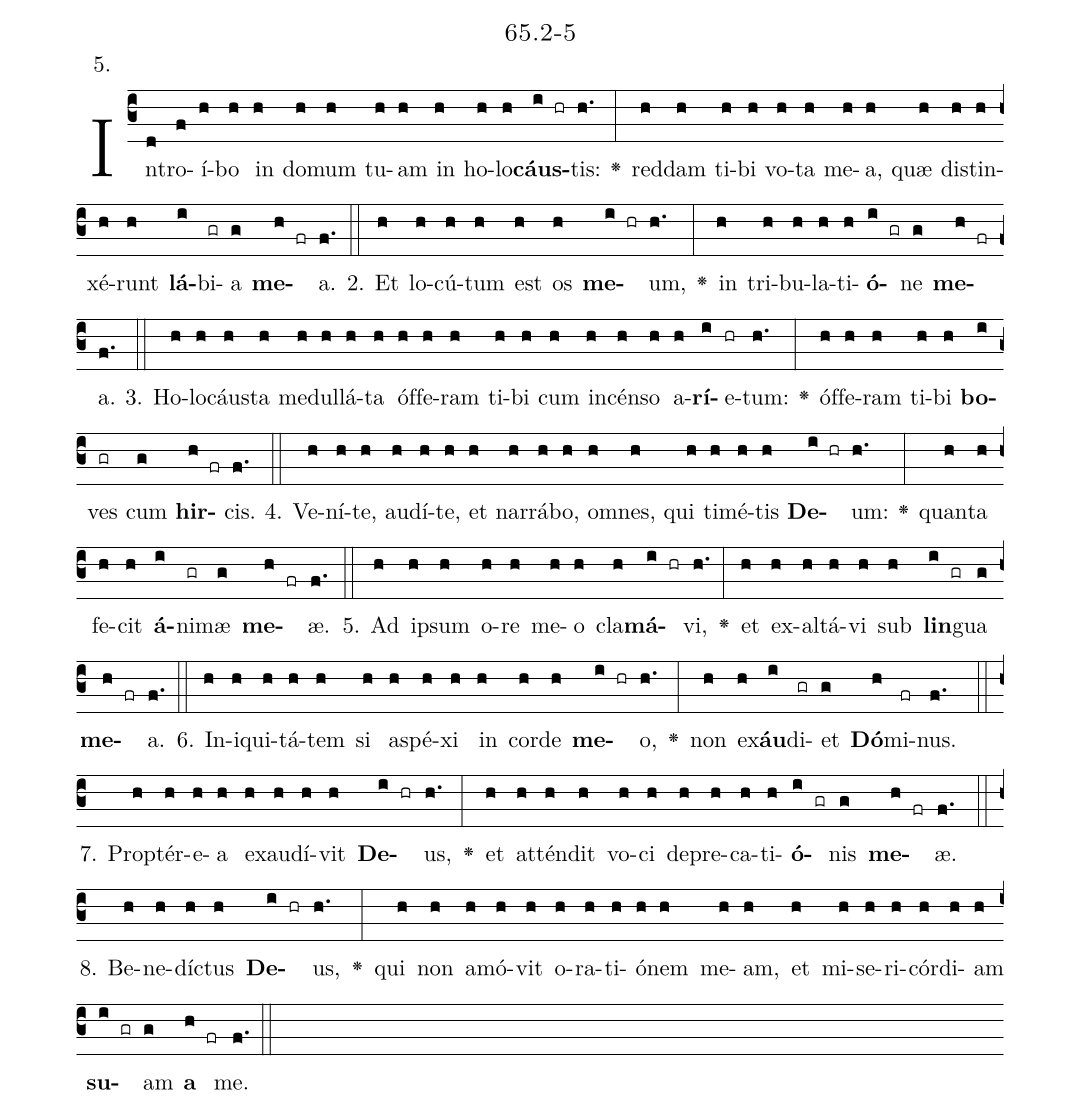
name: 65.2-5;
annotation: 5.;
%%
(c3)In(d)tro(f)í(h)bo(h) in(h) do(h)mum(h) tu(h)am(h) in(h) ho(h)lo(h)<b>cáus</b>(i hr)tis:(h.) <v>\greheightstar</v>(:) red(h)dam(h) ti(h)bi(h) vo(h)ta(h) me(h)a,(h) quæ(h) di(h)stin(h)xé(h)runt(h) <b>lá</b>(i)bi(gr)a(g) <b>me</b>(h fr)a.(f.) (::)
2. Et(h) lo(h)cú(h)tum(h) est(h) os(h) <b>me</b>(i hr)um,(h.) <v>\greheightstar</v>(:) in(h) tri(h)bu(h)la(h)ti(h)<b>ó</b>(i gr)ne(g) <b>me</b>(h fr)a.(f.) (::)
3. Ho(h)lo(h)cáus(h)ta(h) me(h)dul(h)lá(h)ta(h) óf(h)fe(h)ram(h) ti(h)bi(h) cum(h) in(h)cén(h)so(h) a(h)<b>rí</b>(i)e(hr)tum:(h.) <v>\greheightstar</v>(:) óf(h)fe(h)ram(h) ti(h)bi(h) <b>bo</b>(i)ves(gr) cum(g) <b>hir</b>(h fr)cis.(f.) (::)
4. Ve(h)ní(h)te,(h) au(h)dí(h)te,(h) et(h) nar(h)rá(h)bo,(h) om(h)nes,(h) qui(h) ti(h)mé(h)tis(h) <b>De</b>(i hr)um:(h.) <v>\greheightstar</v>(:) quan(h)ta(h) fe(h)cit(h) <b>á</b>(i)ni(gr)mæ(g) <b>me</b>(h fr)æ.(f.) (::)
5. Ad(h) ip(h)sum(h) o(h)re(h) me(h)o(h) cla(h)<b>má</b>(i hr)vi,(h.) <v>\greheightstar</v>(:) et(h) ex(h)al(h)tá(h)vi(h) sub(h) <b>lin</b>(i gr)gua(g) <b>me</b>(h fr)a.(f.) (::)
6. In(h)i(h)qui(h)tá(h)tem(h) si(h) a(h)spé(h)xi(h) in(h) cor(h)de(h) <b>me</b>(i hr)o,(h.) <v>\greheightstar</v>(:) non(h) ex(h)<b>áu</b>(i)di(gr)et(g) <b>Dó</b>(h)mi(fr)nus.(f.) (::)
7. Prop(h)tér(h)e(h)a(h) ex(h)au(h)dí(h)vit(h) <b>De</b>(i hr)us,(h.) <v>\greheightstar</v>(:) et(h) at(h)tén(h)dit(h) vo(h)ci(h) de(h)pre(h)ca(h)ti(h)<b>ó</b>(i gr)nis(g) <b>me</b>(h fr)æ.(f.) (::)
8. Be(h)ne(h)díc(h)tus(h) <b>De</b>(i hr)us,(h.) <v>\greheightstar</v>(:) qui(h) non(h) a(h)mó(h)vit(h) o(h)ra(h)ti(h)ó(h)nem(h) me(h)am,(h) et(h) mi(h)se(h)ri(h)cór(h)di(h)am(h) <b>su</b>(i gr)am(g) <b>a</b>(h fr) me.(f.) (::)
